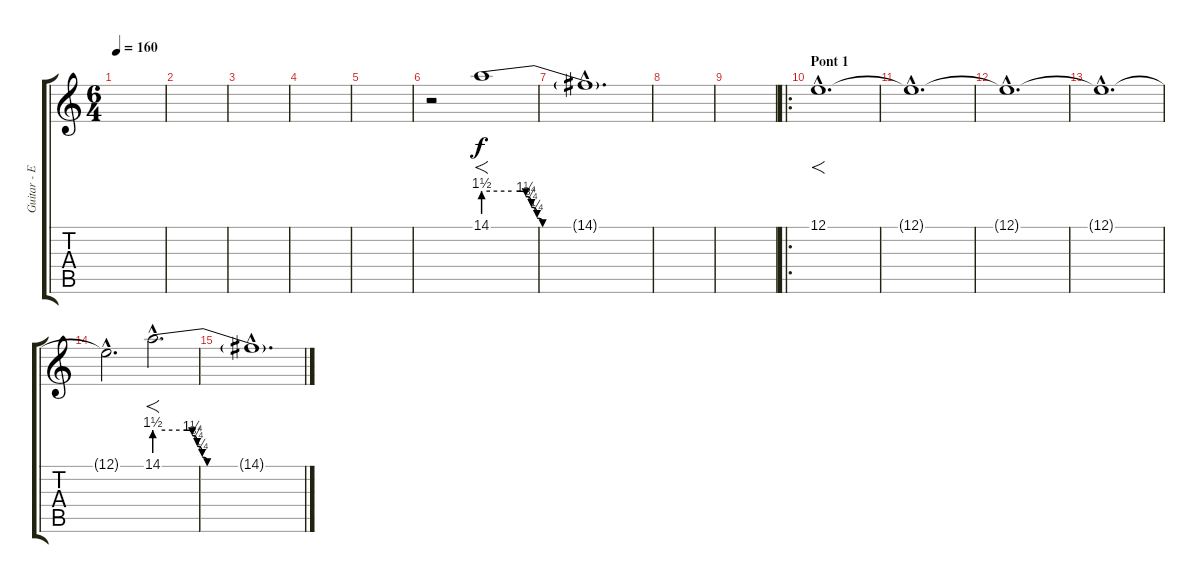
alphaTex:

\track ("Guitar - Ed O'Brien" "Guitar - E") {instrument violin}
\staff {score tabs}
\tuning (E4 B3 G3 D3 A2 E2) {hide}
\ts (6 4)
\tempo 160
\clef g2
\ks c
|
|
|
|
|
r.2 14.1{be (custom 0 6 10 6 13 6 15 5 17 3 19 1 21 0 23 0 30 0 60 0)}.1{f} |
14.1{hac t}.1{d} |
|
|
\ro
\section ("" "Pont 1")
12.1{hac}.1{f d} |
12.1{hac t}.1{d} |
12.1{hac t}.1{d} |
12.1{hac t}.1{d} |
12.1{hac t}.2{d} 14.1{be (custom 0 6 10 6 13 6 15 5 17 3 19 1 21 0 23 0 30 0 60 0) hac}.2{f d} |
14.1{hac t}.1{d}
